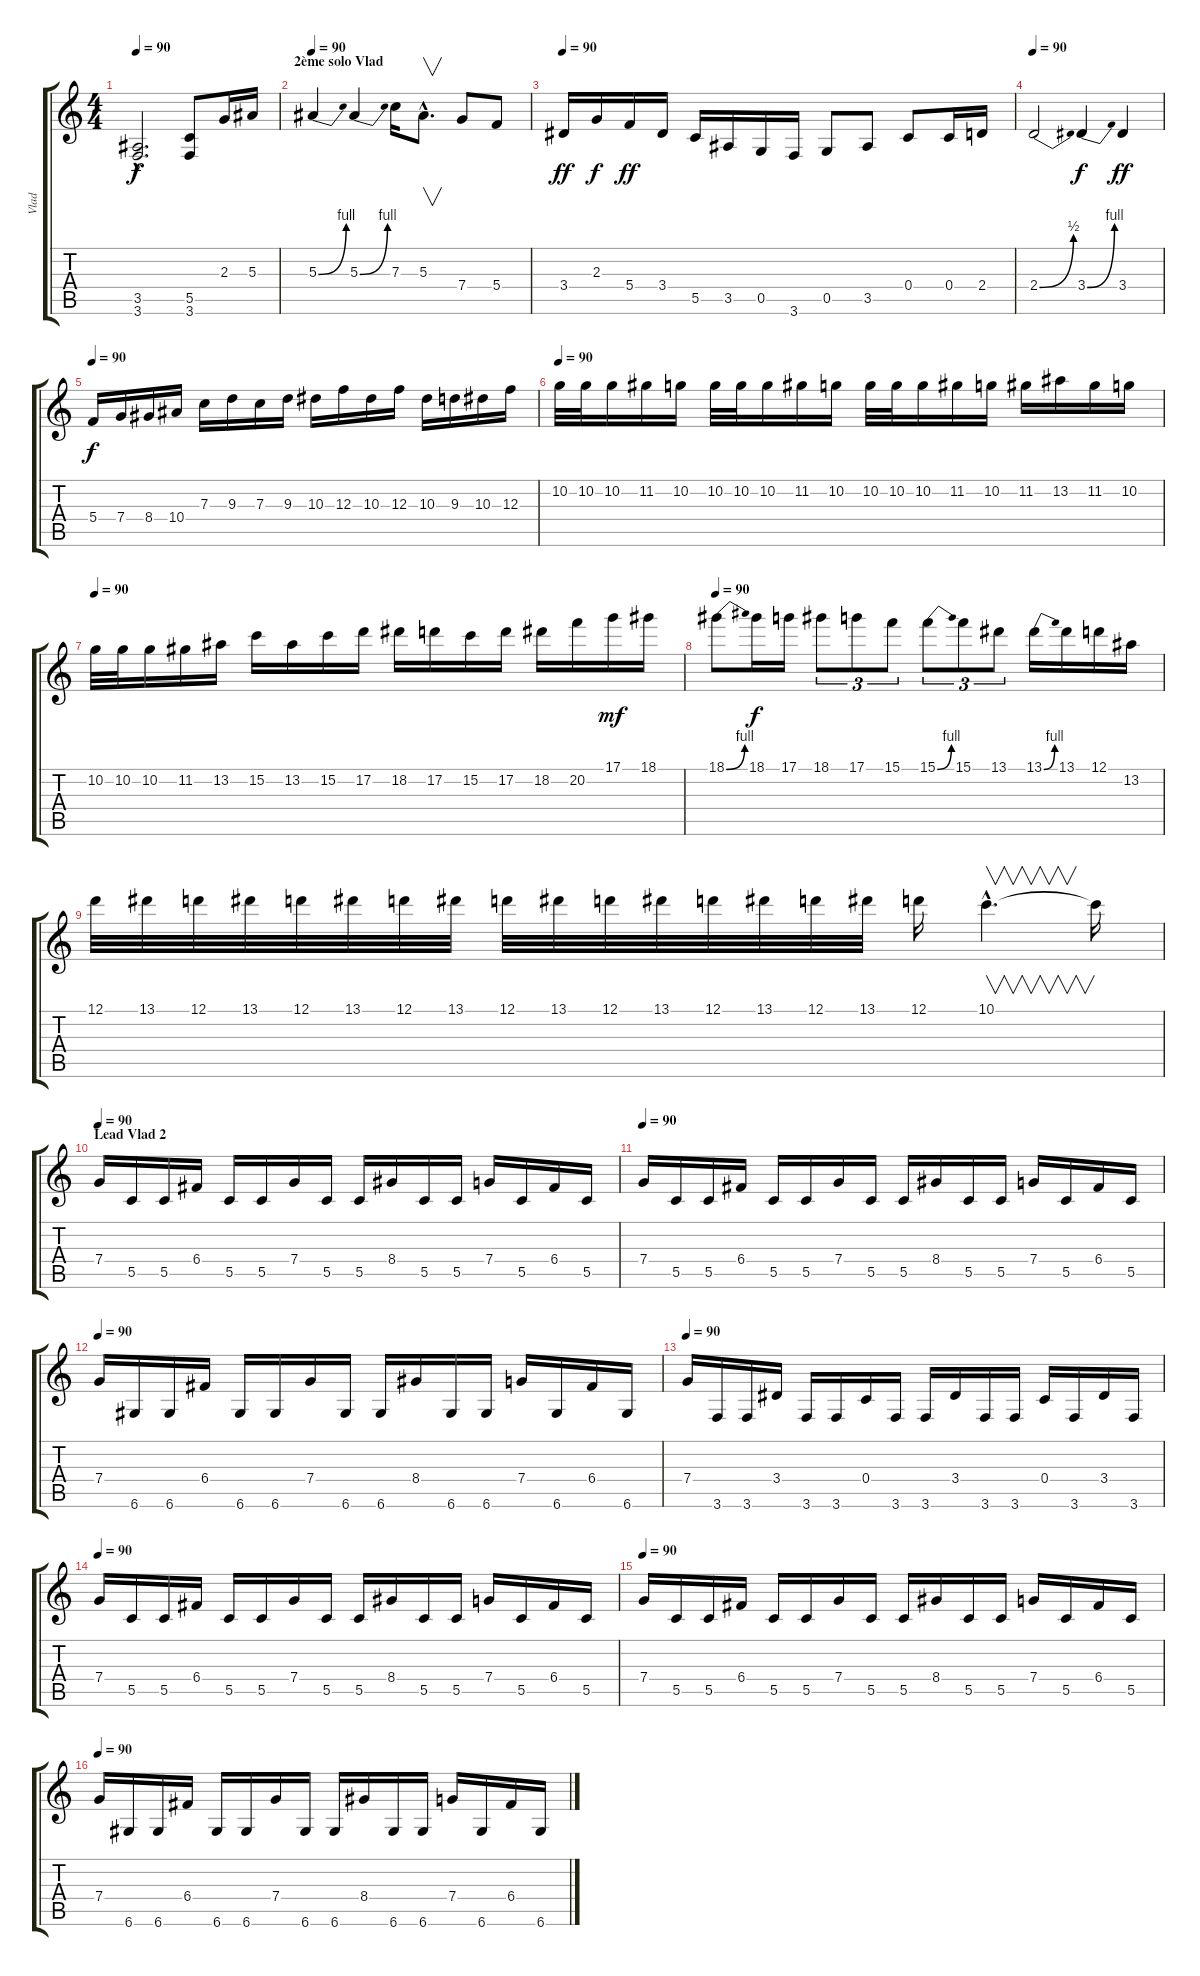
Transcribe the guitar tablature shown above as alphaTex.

\track ("Vlad" "Vlad") {instrument distortionguitar}
\staff {score tabs}
\tuning (D4 A3 F3 C3 G2 D2) {hide}
\ts (4 4)
\tempo 90
\clef g2
\ks c
(3.5{hac} 3.6{hac}).2{d dy f} (5.5 3.6).8 2.3.16{volume 12} 5.3.16 |
\section ("" "2ème solo Vlad")
\tempo 90
5.3{be (bend 0 0 60 4)}.4 5.3{be (bend 0 0 60 4)}.4 7.3.16 5.3{hac}.8{v d} 7.4.8 5.4.8 |
\tempo 90
3.4.16{dy ff} 2.3.16{dy f} 5.4.16{dy ff} 3.4.16 5.5.16 3.5.16 0.5.16 3.6.16 0.5.8 3.5.8 0.4.8 0.4.16 2.4.16 |
\tempo 90
2.4{be (bend 0 0 60 2)}.2 3.4{be (bend 0 0 60 4)}.4{dy f} 3.4.4{dy ff} |
\tempo 90
5.4.16{dy f} 7.4.16 8.4.16 10.4.16 7.3.16 9.3.16 7.3.16 9.3.16 10.3.16 12.3.16 10.3.16 12.3.16 10.3.16 9.3.16 10.3.16 12.3.16 |
\tempo 90
10.2.32 10.2.32 10.2.16 11.2.16 10.2.16 10.2.32 10.2.32 10.2.16 11.2.16 10.2.16 10.2.32 10.2.32 10.2.16 11.2.16 10.2.16 11.2.16 13.2.16 11.2.16 10.2.16 |
\tempo 90
10.2.32 10.2.32 10.2.16 11.2.16 13.2.16 15.2.16 13.2.16 15.2.16 17.2.16 18.2.16 17.2.16 15.2.16 17.2.16 18.2.16 20.2.16 17.1.16{dy mf} 18.1.16 |
\tempo 90
18.1{be (bend 0 0 60 4)}.8 18.1.16{dy f} 17.1.16 18.1.8{tu (3 2)} 17.1.8{tu (3 2)} 15.1.8{tu (3 2)} 15.1{be (bend 0 0 60 4)}.8{tu (3 2)} 15.1.8{tu (3 2)} 13.1.8{tu (3 2)} 13.1{be (bend 0 0 60 4)}.16 13.1.16 12.1.16 13.2.16 |
12.1.32 13.1.32 12.1.32 13.1.32 12.1.32 13.1.32 12.1.32 13.1.32 12.1.32 13.1.32 12.1.32 13.1.32 12.1.32 13.1.32 12.1.32 13.1.32 12.1.16 10.1{hac}.4{v d} 10.1{t}.16 |
\section ("" "Lead Vlad 2")
\tempo 90
7.4.16{volume 13 balance 8} 5.5.16 5.5.16 6.4.16 5.5.16 5.5.16 7.4.16 5.5.16 5.5.16 8.4.16 5.5.16 5.5.16 7.4.16 5.5.16 6.4.16 5.5.16 |
\tempo 90
7.4.16 5.5.16 5.5.16 6.4.16 5.5.16 5.5.16 7.4.16 5.5.16 5.5.16 8.4.16 5.5.16 5.5.16 7.4.16 5.5.16 6.4.16 5.5.16 |
\tempo 90
7.4.16 6.6.16 6.6.16 6.4.16 6.6.16 6.6.16 7.4.16 6.6.16 6.6.16 8.4.16 6.6.16 6.6.16 7.4.16 6.6.16 6.4.16 6.6.16 |
\tempo 90
7.4.16 3.6.16 3.6.16 3.4.16 3.6.16 3.6.16 0.4.16 3.6.16 3.6.16 3.4.16 3.6.16 3.6.16 0.4.16 3.6.16 3.4.16 3.6.16 |
\tempo 90
7.4.16{volume 13 balance 8} 5.5.16 5.5.16 6.4.16 5.5.16 5.5.16 7.4.16 5.5.16 5.5.16 8.4.16 5.5.16 5.5.16 7.4.16 5.5.16 6.4.16 5.5.16 |
\tempo 90
7.4.16 5.5.16 5.5.16 6.4.16 5.5.16 5.5.16 7.4.16 5.5.16 5.5.16 8.4.16 5.5.16 5.5.16 7.4.16 5.5.16 6.4.16 5.5.16 |
\tempo 90
7.4.16 6.6.16 6.6.16 6.4.16 6.6.16 6.6.16 7.4.16 6.6.16 6.6.16 8.4.16 6.6.16 6.6.16 7.4.16 6.6.16 6.4.16 6.6.16
